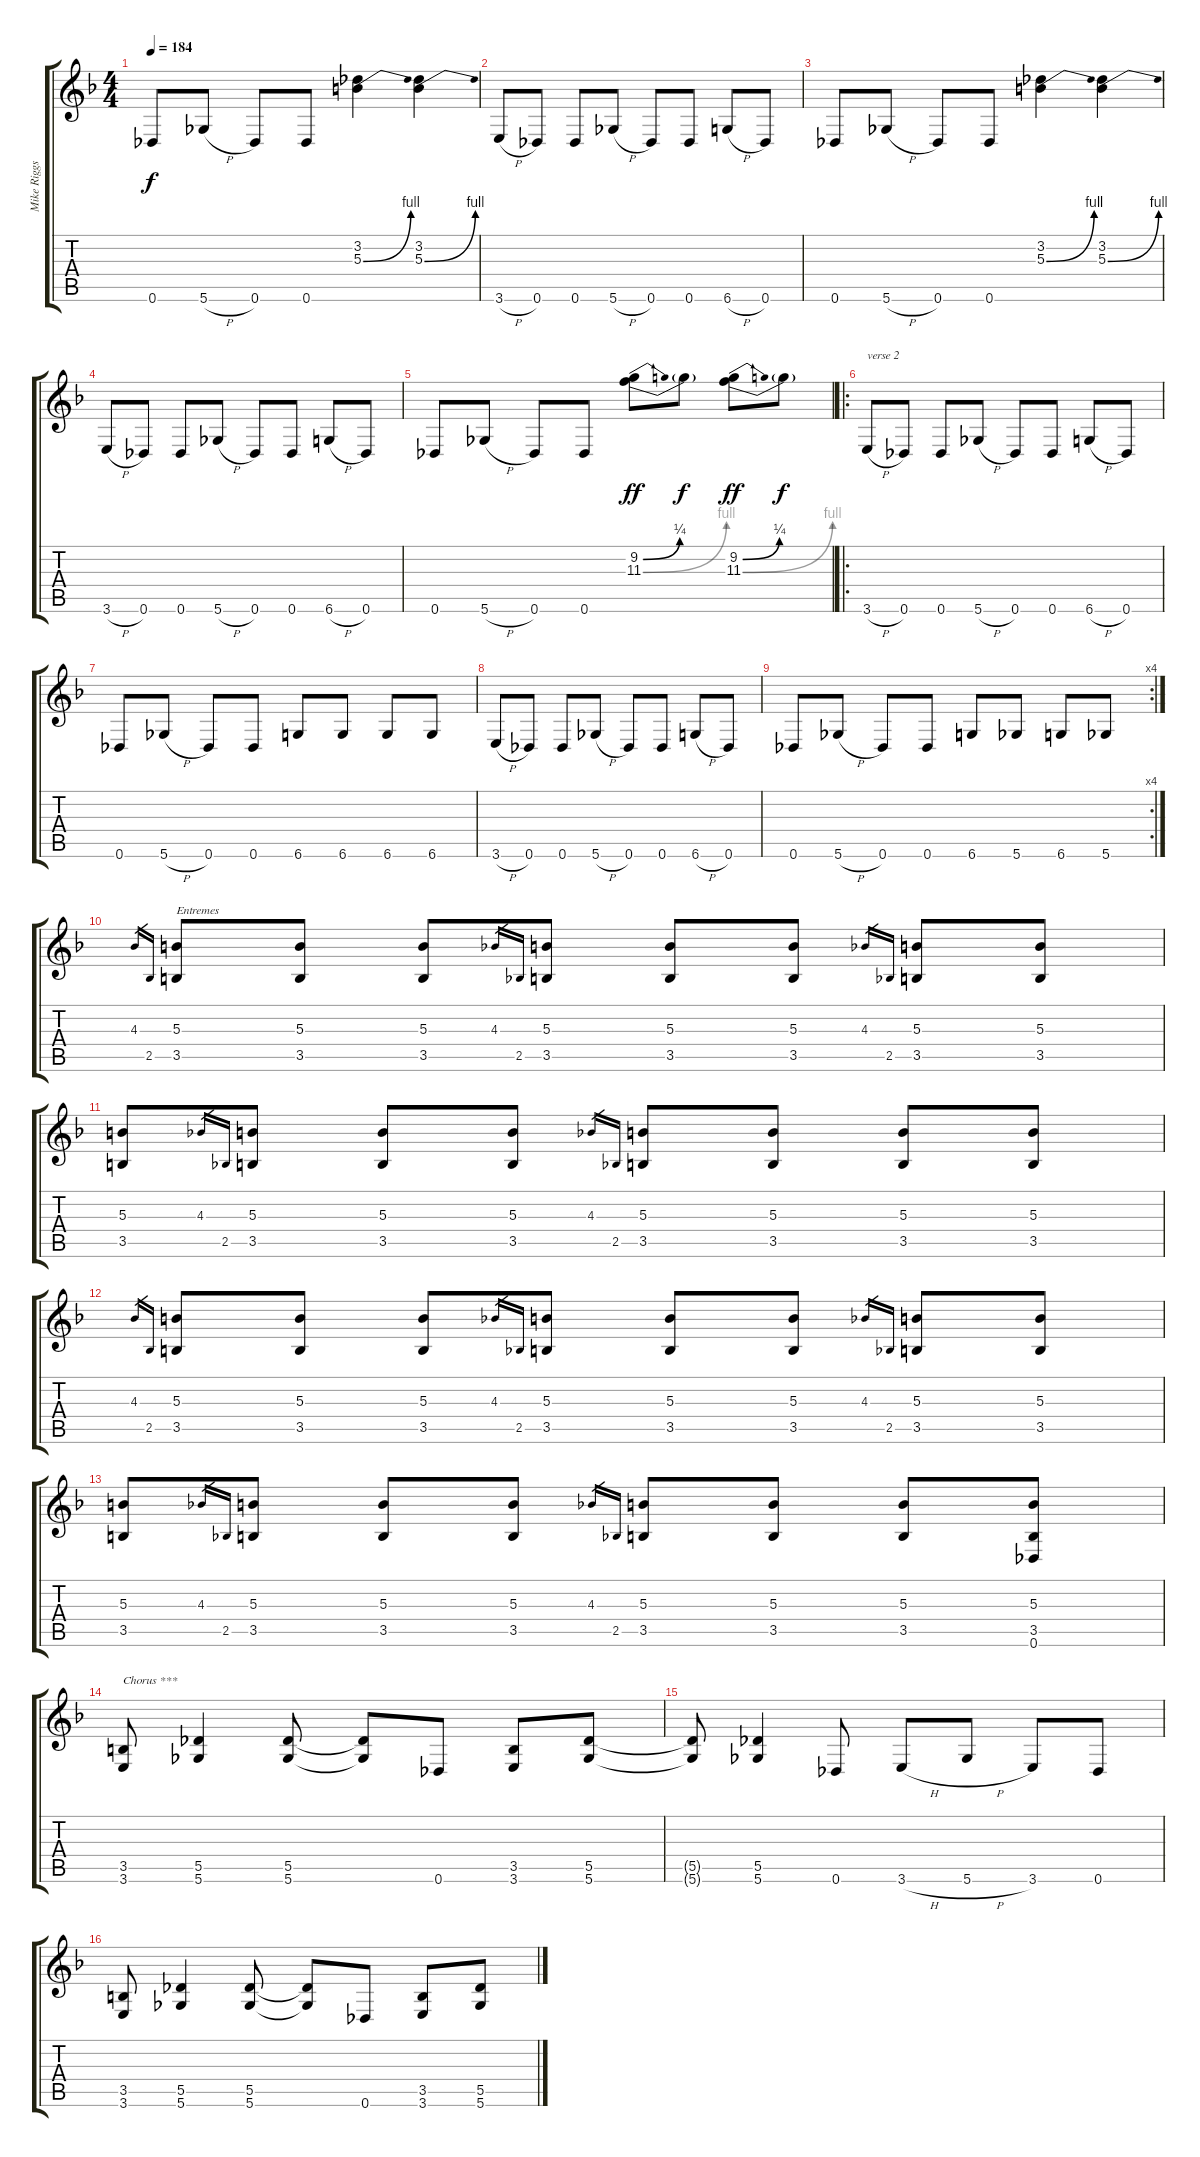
\track ("Mike Riggs" "Mike Riggs") {mute instrument distortionguitar}
\staff {score tabs}
\tuning (Eb4 Bb3 Gb3 Db3 Ab2 Db2) {hide}
\ts (4 4)
\tempo 184
\clef g2
\ks f
0.6.8{dy f} 5.6{h}.8 0.6.8 0.6.8 (3.2 5.3{be (bend 0 0 60 4)}).4 (3.2 5.3{be (bend 0 0 60 4)}).4 |
3.6{h}.8 0.6.8 0.6.8 5.6{h}.8 0.6.8 0.6.8 6.6{h}.8 0.6.8 |
0.6.8 5.6{h}.8 0.6.8 0.6.8 (3.2 5.3{be (bend 0 0 60 4)}).4 (3.2 5.3{be (bend 0 0 60 4)}).4 |
3.6{h}.8 0.6.8 0.6.8 5.6{h}.8 0.6.8 0.6.8 6.6{h}.8 0.6.8 |
0.6.8 5.6{h}.8 0.6.8 0.6.8 (9.2{be (bend 0 0 60 1)} 11.3{be (bend 0 0 60 4)}).8{dy ff} 11.3{t}.8{dy f} (9.2{be (bend 0 0 60 1)} 11.3{be (bend 0 0 60 4)}).8{dy ff} 11.3{t}.8{dy f} |
\ro
3.6{h}.8{txt "verse 2"} 0.6.8 0.6.8 5.6{h}.8 0.6.8 0.6.8 6.6{h}.8 0.6.8 |
0.6.8 5.6{h}.8 0.6.8 0.6.8 6.6.8 6.6.8 6.6.8 6.6.8 |
3.6{h}.8 0.6.8 0.6.8 5.6{h}.8 0.6.8 0.6.8 6.6{h}.8 0.6.8 |
\rc 4
0.6.8 5.6{h}.8 0.6.8 0.6.8 6.6.8 5.6.8 6.6.8 5.6.8 |
4.3.16{gr} 2.5.16{gr} (5.3 3.5).8{txt "Entremes"} (5.3 3.5).8 (5.3 3.5).8 4.3.16{gr} 2.5.16{gr} (5.3 3.5).8 (5.3 3.5).8 (5.3 3.5).8 4.3.16{gr} 2.5.16{gr} (5.3 3.5).8 (5.3 3.5).8 |
(5.3 3.5).8 4.3.16{gr} 2.5.16{gr} (5.3 3.5).8 (5.3 3.5).8 (5.3 3.5).8 4.3.16{gr} 2.5.16{gr} (5.3 3.5).8 (5.3 3.5).8 (5.3 3.5).8 (5.3 3.5).8 |
4.3.16{gr} 2.5.16{gr} (5.3 3.5).8 (5.3 3.5).8 (5.3 3.5).8 4.3.16{gr} 2.5.16{gr} (5.3 3.5).8 (5.3 3.5).8 (5.3 3.5).8 4.3.16{gr} 2.5.16{gr} (5.3 3.5).8 (5.3 3.5).8 |
(5.3 3.5).8 4.3.16{gr} 2.5.16{gr} (5.3 3.5).8 (5.3 3.5).8 (5.3 3.5).8 4.3.16{gr} 2.5.16{gr} (5.3 3.5).8 (5.3 3.5).8 (5.3 3.5).8 (5.3 3.5 0.6).8 |
(3.5 3.6).8{txt "Chorus ***"} (5.5 5.6).4 (5.5 5.6).8 (5.5{t} 5.6{t}).8 0.6.8 (3.5 3.6).8 (5.5 5.6).8 |
(5.5{t} 5.6{t}).8 (5.5 5.6).4 0.6.8 3.6{h}.8 5.6{h}.8 3.6.8 0.6.8 |
(3.5 3.6).8 (5.5 5.6).4 (5.5 5.6).8 (5.5{t} 5.6{t}).8 0.6.8 (3.5 3.6).8 (5.5 5.6).8
